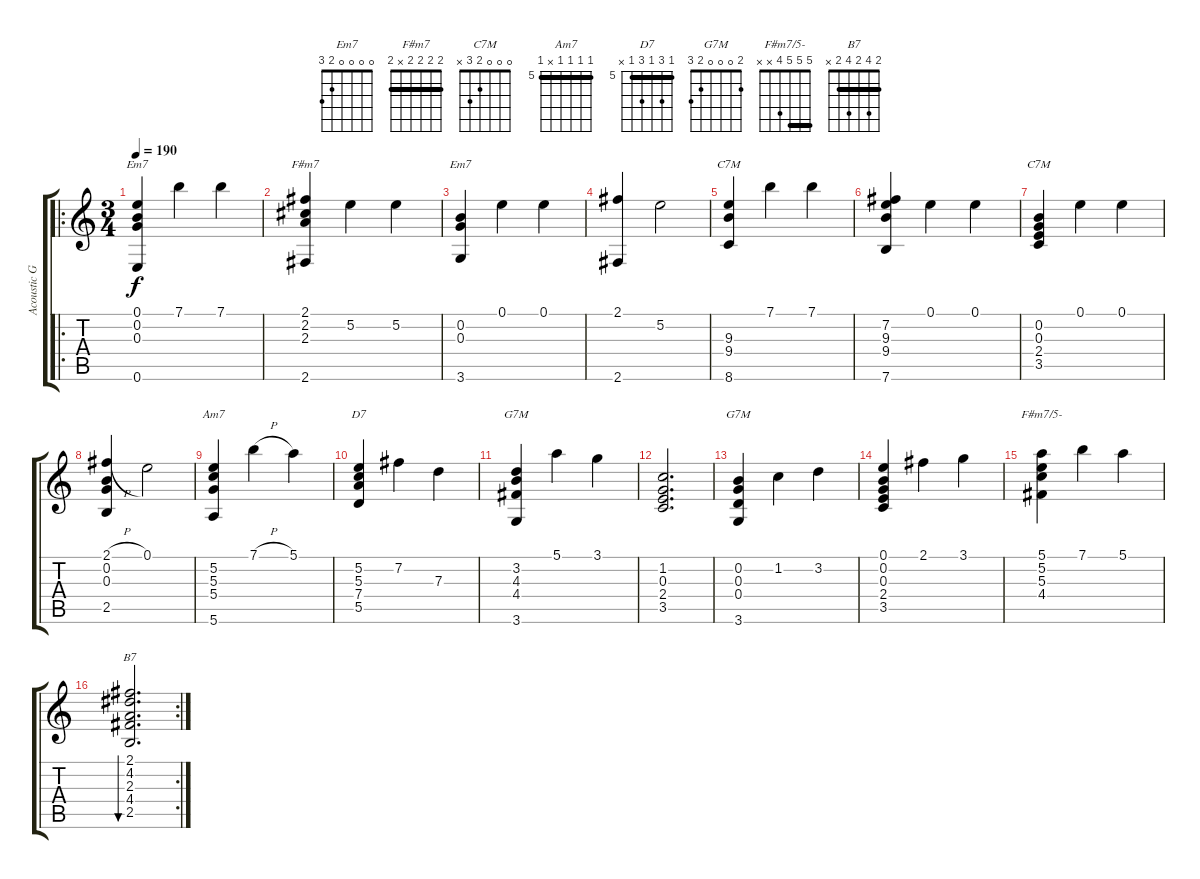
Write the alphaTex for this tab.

\track ("Acoustic Guitar" "Acoustic G") {instrument acousticguitarnylon}
\staff {score tabs}
\tuning (E4 B3 G3 D3 A2 E2) {hide}
\chord ("Em7" 0 0 0 0 x 0)
\chord ("F#m7" 2 2 2 2 x 2) {barre 2}
\chord ("Em7" 0 0 0 0 2 3)
\chord ("C7M" 7 8 9 9 x 8) {firstfret 7}
\chord ("C7M" 0 0 0 2 3 x)
\chord ("Am7" 5 5 5 5 x 5) {firstfret 5 barre 5}
\chord ("D7" 5 7 5 7 5 x) {firstfret 5 barre 5}
\chord ("G7M" 3 3 4 4 x 3) {barre 3}
\chord ("G7M" 2 0 0 0 2 3)
\chord ("F#m7/5-" 5 5 5 4 x x) {barre 5}
\chord ("B7" 2 4 2 4 2 x) {barre 2}
\ro
\ts (3 4)
\tempo 190
\clef g2
\ks c
(0.1 0.2 0.3 0.6).4{ch "Em7" dy f instrument acousticguitarnylon} 7.1.4 7.1.4 |
(2.1 2.2 2.3 2.6).4{ch "F#m7"} 5.2.4 5.2.4 |
(0.2 0.3 3.6).4{ch "Em7"} 0.1.4 0.1.4 |
(2.1 2.6).4 5.2.2 |
(9.3 9.4 8.6).4{ch "C7M"} 7.1.4 7.1.4 |
(7.2 9.3 9.4 7.6).4 0.1.4 0.1.4 |
(0.2 0.3 2.4 3.5).4{ch "C7M"} 0.1.4 0.1.4 |
(2.1{h} 0.2 0.3 2.5).4 0.1.2 |
(5.2 5.3 5.4 5.6).4{ch "Am7"} 7.1{h}.4 5.1.4 |
(5.2 5.3 7.4 5.5).4{ch "D7"} 7.2.4 7.3.4 |
(3.2 4.3 4.4 3.6).4{ch "G7M"} 5.1.4 3.1.4 |
(1.2 0.3 2.4 3.5).2{d} |
(0.2 0.3 0.4 3.6).4{ch "G7M"} 1.2.4 3.2.4 |
(0.1 0.2 0.3 2.4 3.5).4 2.1.4 3.1.4 |
(5.1 5.2 5.3 4.4).4{ch "F#m7/5-"} 7.1.4 5.1.4 |
\rc 2
(2.1 4.2 2.3 4.4 2.5).2{d bu 120 ch "B7"}
